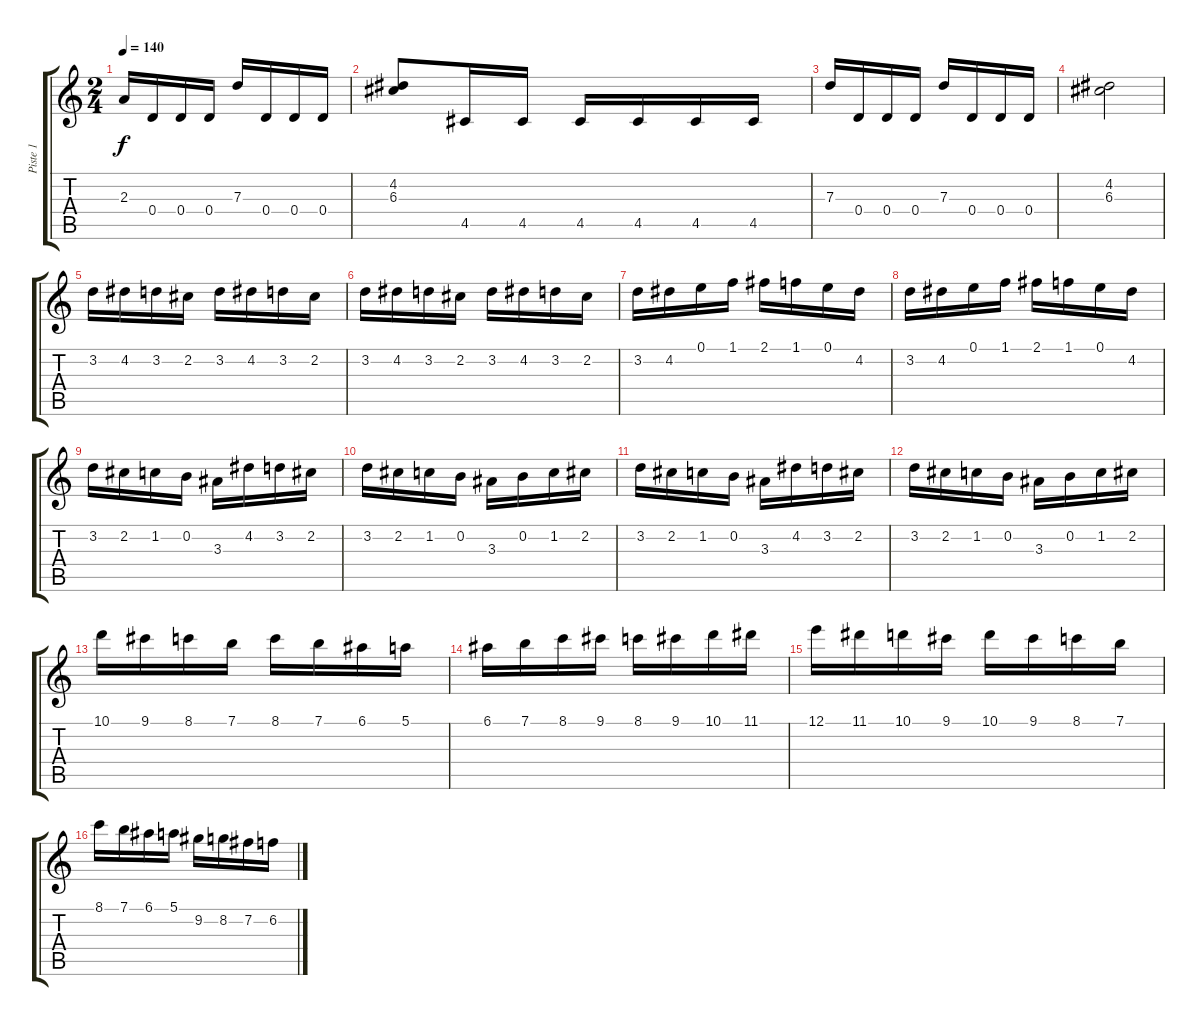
\track ("Piste 1" "Piste 1") {instrument distortionguitar}
\staff {score tabs}
\tuning (E4 B3 G3 D3 A2 E2) {hide}
\ts (2 4)
\tempo 140
\clef g2
\ks c
2.3.16{dy f} 0.4.16 0.4.16 0.4.16 7.3.16 0.4.16 0.4.16 0.4.16 |
(4.2 6.3).8 4.5.16 4.5.16 4.5.16 4.5.16 4.5.16 4.5.16 |
7.3.16 0.4.16 0.4.16 0.4.16 7.3.16 0.4.16 0.4.16 0.4.16 |
(4.2 6.3).2 |
3.2.16 4.2.16 3.2.16 2.2.16 3.2.16 4.2.16 3.2.16 2.2.16 |
3.2.16 4.2.16 3.2.16 2.2.16 3.2.16 4.2.16 3.2.16 2.2.16 |
3.2.16 4.2.16 0.1.16 1.1.16 2.1.16 1.1.16 0.1.16 4.2.16 |
3.2.16 4.2.16 0.1.16 1.1.16 2.1.16 1.1.16 0.1.16 4.2.16 |
3.2.16 2.2.16 1.2.16 0.2.16 3.3.16 4.2.16 3.2.16 2.2.16 |
3.2.16 2.2.16 1.2.16 0.2.16 3.3.16 0.2.16 1.2.16 2.2.16 |
3.2.16 2.2.16 1.2.16 0.2.16 3.3.16 4.2.16 3.2.16 2.2.16 |
3.2.16 2.2.16 1.2.16 0.2.16 3.3.16 0.2.16 1.2.16 2.2.16 |
10.1.16 9.1.16 8.1.16 7.1.16 8.1.16 7.1.16 6.1.16 5.1.16 |
6.1.16 7.1.16 8.1.16 9.1.16 8.1.16 9.1.16 10.1.16 11.1.16 |
12.1.16 11.1.16 10.1.16 9.1.16 10.1.16 9.1.16 8.1.16 7.1.16 |
8.1.16 7.1.16 6.1.16 5.1.16 9.2.16 8.2.16 7.2.16 6.2.16
